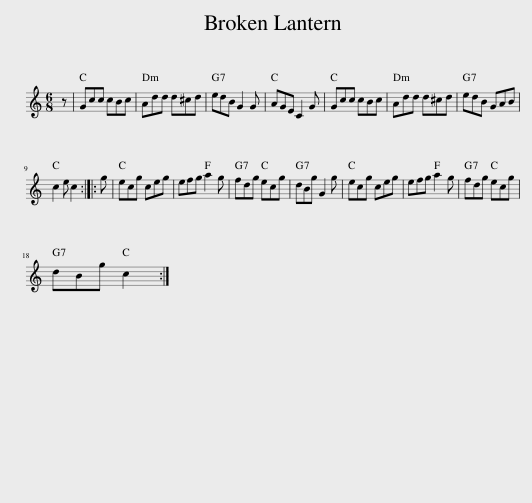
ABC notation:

X:1
L:1/8
M:6/8
I:linebreak $
K:C
V:1 treble
V:1
 z | Gcc cBc | Add d^cd | edB G2 G | AGE C2 G | %5
 Gcc cBc | Add d^cd | edB GAB |$ c2 e c2 :: g | %10
 ecg ceg | efg a2 g | fdg ecg | dBg G2 g | ecg ceg | %15
 efg a2 g | fdg ecg |$ dBg c2 :| %18
